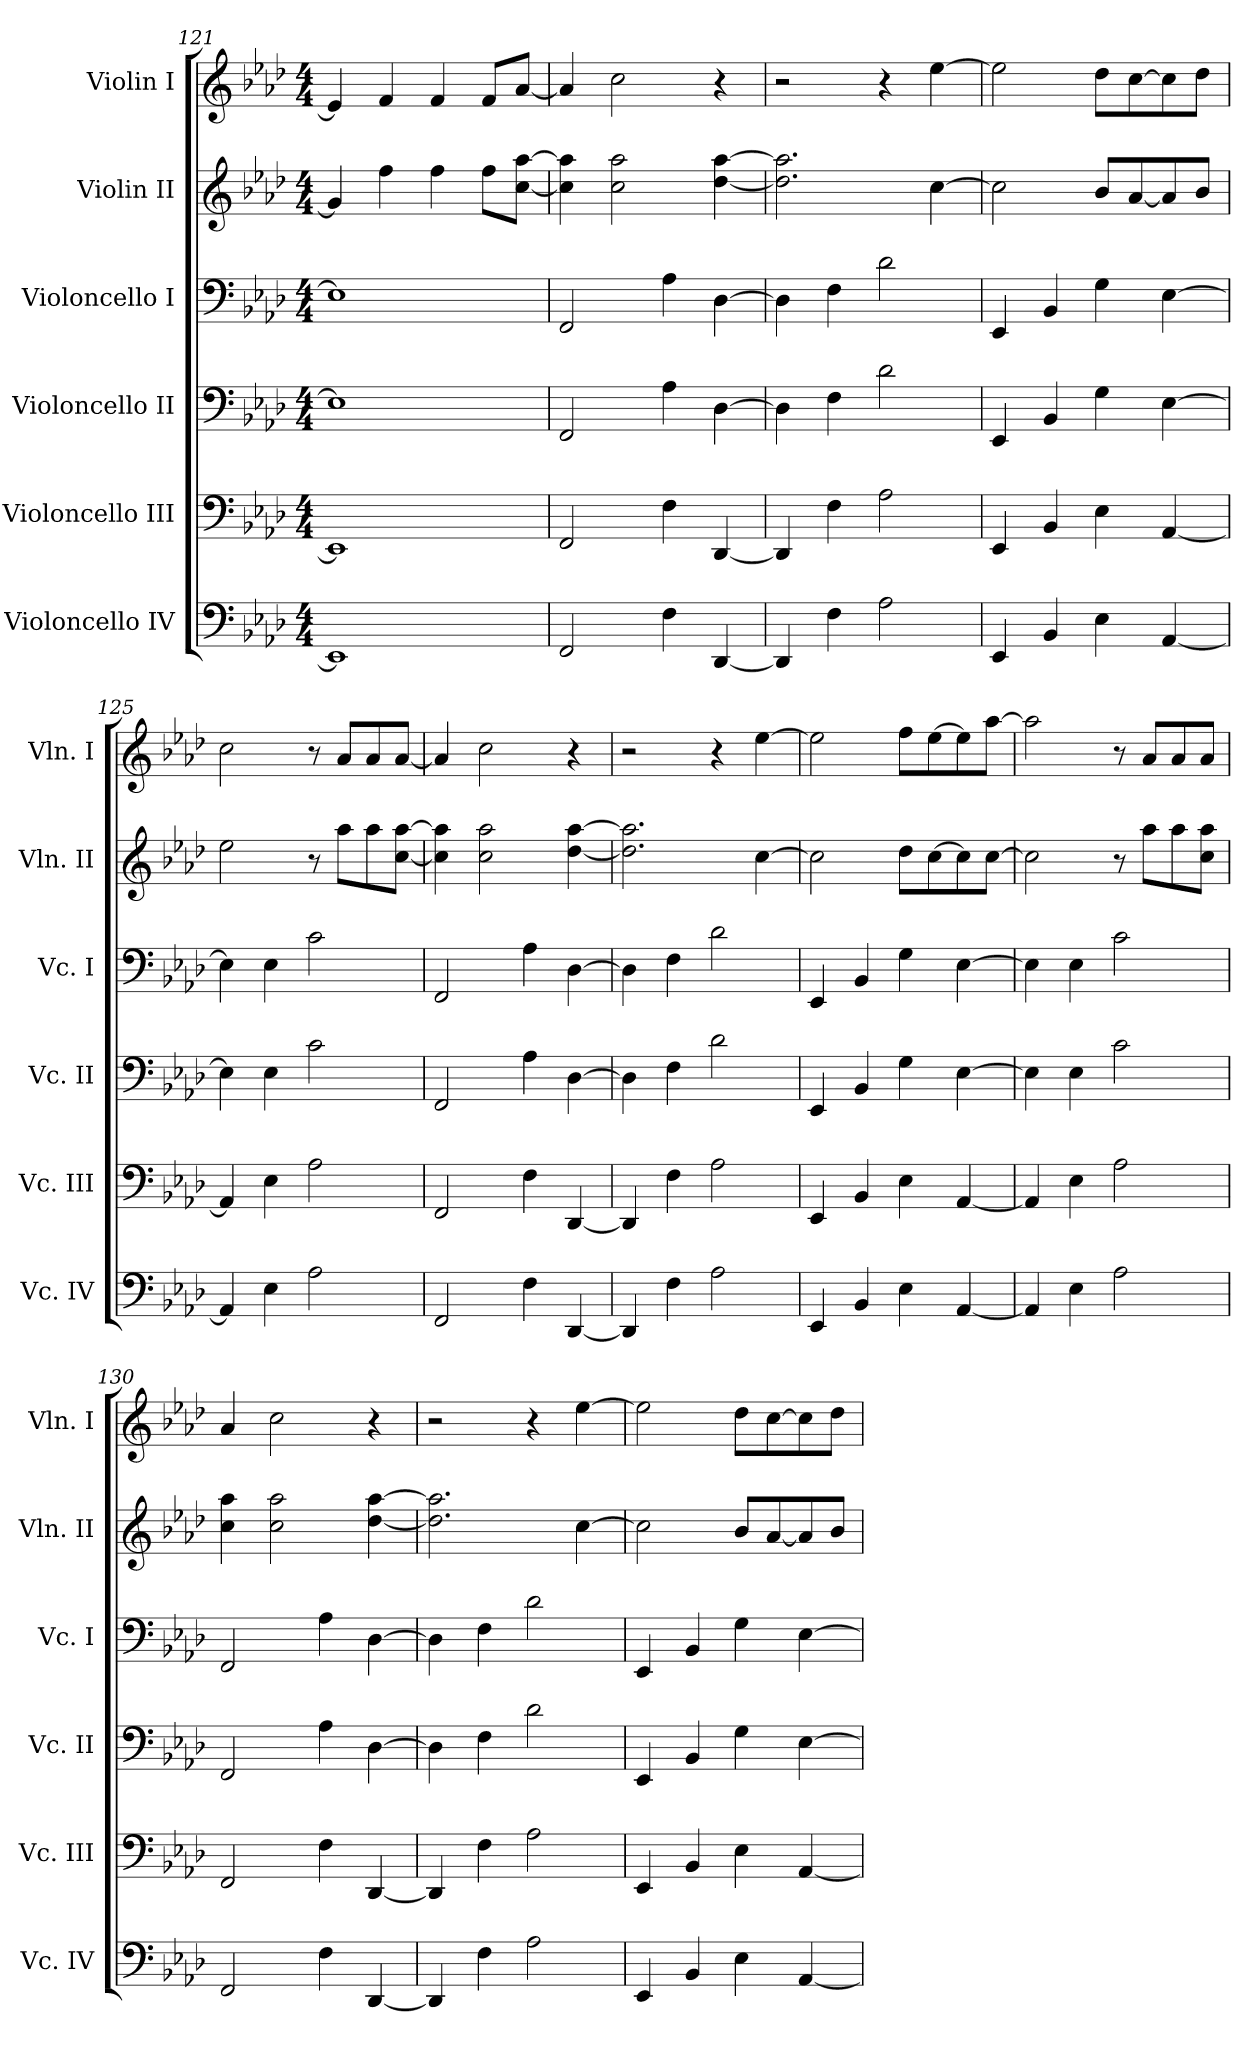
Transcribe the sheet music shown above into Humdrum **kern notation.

**kern	**kern	**kern	**kern	**kern	**kern
*part6	*part5	*part4	*part3	*part2	*part1
*staff6	*staff5	*staff4	*staff3	*staff2	*staff1
*I"Violoncello IV	*I"Violoncello III	*I"Violoncello II	*I"Violoncello I	*I"Violin II	*I"Violin I
*I'Vc. IV	*I'Vc. III	*I'Vc. II	*I'Vc. I	*I'Vln. II	*I'Vln. I
*clefF4	*clefF4	*clefF4	*clefF4	*clefG2	*clefG2
*k[b-e-a-d-]	*k[b-e-a-d-]	*k[b-e-a-d-]	*k[b-e-a-d-]	*k[b-e-a-d-]	*k[b-e-a-d-]
*A-:	*A-:	*A-:	*	*A-:	*A-:
*M4/4	*M4/4	*M4/4	*M4/4	*M4/4	*M4/4
=121	=121	=121	=121	=121	=121
1EE-]	1EE-]	1E-]	1E-]	4g/]	4e-/]
.	.	.	.	4ff\	4f/
.	.	.	.	4ff\	4f/
.	.	.	.	8ff\L	8f/L
.	.	.	.	[8cc\ [8aa-\J	[8a-/J
=122	=122	=122	=122	=122	=122
2FF/	2FF/	2FF/	2FF/	4cc\] 4aa-\]	4a-/]
.	.	.	.	2cc\ 2aa-\	2cc\
4F\	4F\	4A-\	4A-\	.	.
[4DD-/	[4DD-/	[4D-\	[4D-\	[4dd-\ [4aa-\	4r
=123	=123	=123	=123	=123	=123
4DD-/]	4DD-/]	4D-\]	4D-\]	2.dd-\] 2.aa-\]	2r
4F\	4F\	4F\	4F\	.	.
2A-\	2A-\	2d-\	2d-\	.	4r
.	.	.	.	[4cc\	[4ee-\
=124	=124	=124	=124	=124	=124
4EE-/	4EE-/	4EE-/	4EE-/	2cc\]	2ee-\]
4BB-/	4BB-/	4BB-/	4BB-/	.	.
4E-\	4E-\	4G\	4G\	8b-/L	8dd-\L
.	.	.	.	[8a-/	[8cc\
[4AA-/	[4AA-/	[4E-\	[4E-\	8a-/]	8cc\]
.	.	.	.	8b-/J	8dd-\J
!!LO:LB:g=z
=125	=125	=125	=125	=125	=125
4AA-/]	4AA-/]	4E-\]	4E-\]	2ee-\	2cc\
4E-\	4E-\	4E-\	4E-\	.	.
2A-\	2A-\	2c\	2c\	8r	8r
.	.	.	.	8aa-\L	8a-/L
.	.	.	.	8aa-\	8a-/
.	.	.	.	[8cc\ [8aa-\J	[8a-/J
=126	=126	=126	=126	=126	=126
2FF/	2FF/	2FF/	2FF/	4cc\] 4aa-\]	4a-/]
.	.	.	.	2cc\ 2aa-\	2cc\
4F\	4F\	4A-\	4A-\	.	.
[4DD-/	[4DD-/	[4D-\	[4D-\	[4dd-\ [4aa-\	4r
=127	=127	=127	=127	=127	=127
4DD-/]	4DD-/]	4D-\]	4D-\]	2.dd-\] 2.aa-\]	2r
4F\	4F\	4F\	4F\	.	.
2A-\	2A-\	2d-\	2d-\	.	4r
.	.	.	.	[4cc\	[4ee-\
=128	=128	=128	=128	=128	=128
4EE-/	4EE-/	4EE-/	4EE-/	2cc\]	2ee-\]
4BB-/	4BB-/	4BB-/	4BB-/	.	.
4E-\	4E-\	4G\	4G\	8dd-\L	8ff\L
.	.	.	.	[8cc\	[8ee-\
[4AA-/	[4AA-/	[4E-\	[4E-\	8cc\]	8ee-\]
.	.	.	.	[8cc\J	[8aa-\J
=129	=129	=129	=129	=129	=129
4AA-/]	4AA-/]	4E-\]	4E-\]	2cc\]	2aa-\]
4E-\	4E-\	4E-\	4E-\	.	.
2A-\	2A-\	2c\	2c\	8r	8r
.	.	.	.	8aa-\L	8a-/L
.	.	.	.	8aa-\	8a-/
.	.	.	.	8cc\ 8aa-\J	8a-/J
!!LO:PB:g=z
=130	=130	=130	=130	=130	=130
2FF/	2FF/	2FF/	2FF/	4cc\ 4aa-\	4a-/
.	.	.	.	2cc\ 2aa-\	2cc\
4F\	4F\	4A-\	4A-\	.	.
[4DD-/	[4DD-/	[4D-\	[4D-\	[4dd-\ [4aa-\	4r
=131	=131	=131	=131	=131	=131
4DD-/]	4DD-/]	4D-\]	4D-\]	2.dd-\] 2.aa-\]	2r
4F\	4F\	4F\	4F\	.	.
2A-\	2A-\	2d-\	2d-\	.	4r
.	.	.	.	[4cc\	[4ee-\
=132	=132	=132	=132	=132	=132
4EE-/	4EE-/	4EE-/	4EE-/	2cc\]	2ee-\]
4BB-/	4BB-/	4BB-/	4BB-/	.	.
4E-\	4E-\	4G\	4G\	8b-/L	8dd-\L
.	.	.	.	[8a-/	[8cc\
[4AA-/	[4AA-/	[4E-\	[4E-\	8a-/]	8cc\]
.	.	.	.	8b-/J	8dd-\J
=	=	=	=	=	=
*-	*-	*-	*-	*-	*-
